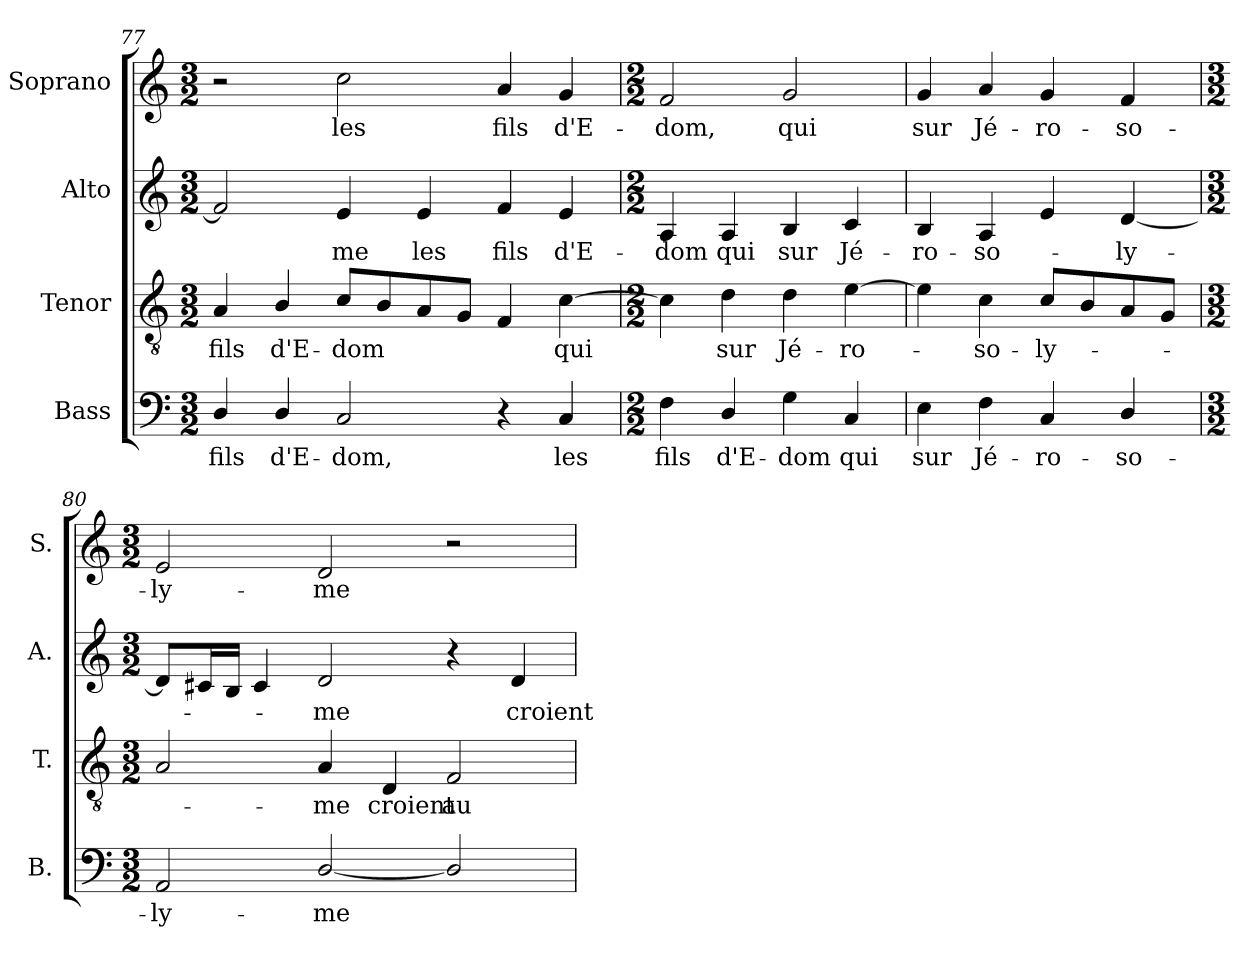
**kern	**text	**kern	**text	**kern	**text	**kern	**text
*part4	*part4	*part3	*part3	*part2	*part2	*part1	*part1
*staff4	*staff4	*staff3	*staff3	*staff2	*staff2	*staff1	*staff1
*I"Bass	*	*I"Tenor	*	*I"Alto	*	*I"Soprano	*
*I'B.	*	*I'T.	*	*I'A.	*	*I'S.	*
*clefF4	*	*clefGv2	*	*clefG2	*	*clefG2	*
*	*	*ITrd7c12	*	*	*	*	*
*k[]	*	*k[]	*	*k[]	*	*k[]	*
*C:	*	*C:	*	*C:	*	*C:	*
*M3/2	*	*M3/2	*	*M3/2	*	*M3/2	*
=77	=77	=77	=77	=77	=77	=77	=77
!	!LO:LY:b:color=#000000	!	!	!	!	!	!
!	!	!	!LO:LY:b:color=#000000	!	!	!	!
4Di/	fils	4AAi/	fils	2fi/]	.	2r	.
!	!LO:LY:b:color=#000000	!	!	!	!	!	!
!	!	!	!LO:LY:b:color=#000000	!	!	!	!
4Di/	d'E-	4BBi/	d'E-	.	.	.	.
!	!LO:LY:b:color=#000000	!	!	!	!	!	!
!	!	!	!LO:LY:b:color=#000000	!	!	!	!
!	!	!	!	!	!LO:LY:b:color=#000000	!	!
!	!	!	!	!	!	!	!LO:LY:b:color=#000000
2Ci/	-dom,	8Ci/L	-dom	4ei/	-me	2cci\	les
.	.	8BBi/	.	.	.	.	.
!	!	!	!	!	!LO:LY:b:color=#000000	!	!
.	.	8AAi/	.	4ei/	les	.	.
.	.	8GGi/J	.	.	.	.	.
!	!	!	!	!	!LO:LY:b:color=#000000	!	!
!	!	!	!	!	!	!	!LO:LY:b:color=#000000
4r	.	4FFi/	.	4fi/	fils	4ai/	fils
!	!LO:LY:b:color=#000000	!	!	!	!	!	!
!	!	!	!LO:LY:b:color=#000000	!	!	!	!
!	!	!	!	!	!LO:LY:b:color=#000000	!	!
!	!	!	!	!	!	!	!LO:LY:b:color=#000000
4Ci/	les	[4Ci\	qui	4ei/	d'E-	4gi/	d'E-
!!LO:PB:g=z
=78	=78	=78	=78	=78	=78	=78	=78
*M2/2	*	*M2/2	*	*M2/2	*	*M2/2	*
!	!LO:LY:b:color=#000000	!	!	!	!	!	!
!	!	!	!	!	!LO:LY:b:color=#000000	!	!
!	!	!	!	!	!	!	!LO:LY:b:color=#000000
4Fi\	fils	4Ci\]	.	4Ai/	-dom	2fi/	-dom,
!	!LO:LY:b:color=#000000	!	!	!	!	!	!
!	!	!	!LO:LY:b:color=#000000	!	!	!	!
!	!	!	!	!	!LO:LY:b:color=#000000	!	!
4Di/	d'E-	4Di\	sur	4Ai/	qui	.	.
!	!LO:LY:b:color=#000000	!	!	!	!	!	!
!	!	!	!LO:LY:b:color=#000000	!	!	!	!
!	!	!	!	!	!LO:LY:b:color=#000000	!	!
!	!	!	!	!	!	!	!LO:LY:b:color=#000000
4Gi\	-dom	4Di\	Jé-	4Bi/	sur	2gi/	qui
!	!LO:LY:b:color=#000000	!	!	!	!	!	!
!	!	!	!LO:LY:b:color=#000000	!	!	!	!
!	!	!	!	!	!LO:LY:b:color=#000000	!	!
4Ci/	qui	[4Ei\	-ro-	4ci/	Jé-	.	.
=79	=79	=79	=79	=79	=79	=79	=79
!	!LO:LY:b:color=#000000	!	!	!	!	!	!
!	!	!	!	!	!LO:LY:b:color=#000000	!	!
!	!	!	!	!	!	!	!LO:LY:b:color=#000000
4Ei\	sur	4Ei\]	.	4Bi/	-ro-	4gi/	sur
!	!LO:LY:b:color=#000000	!	!	!	!	!	!
!	!	!	!LO:LY:b:color=#000000	!	!	!	!
!	!	!	!	!	!LO:LY:b:color=#000000	!	!
!	!	!	!	!	!	!	!LO:LY:b:color=#000000
4Fi\	Jé-	4Ci\	-so-	4Ai/	-so-	4ai/	Jé-
!	!LO:LY:b:color=#000000	!	!	!	!	!	!
!	!	!	!LO:LY:b:color=#000000	!	!	!	!
!	!	!	!	!	!	!	!LO:LY:b:color=#000000
4Ci/	-ro-	8Ci/L	-ly-	4ei/	.	4gi/	-ro-
.	.	8BBi/	.	.	.	.	.
!	!LO:LY:b:color=#000000	!	!	!	!	!	!
!	!	!	!	!	!LO:LY:b:color=#000000	!	!
!	!	!	!	!	!	!	!LO:LY:b:color=#000000
4Di/	-so-	8AAi/	.	[4di/	-ly-	4fi/	-so-
.	.	8GGi/J	.	.	.	.	.
=80	=80	=80	=80	=80	=80	=80	=80
*M3/2	*	*M3/2	*	*M3/2	*	*M3/2	*
!	!LO:LY:b:color=#000000	!	!	!	!	!	!
!	!	!	!	!	!	!	!LO:LY:b:color=#000000
2AAi/	-ly-	2AAi/	.	8di/L]	.	2ei/	-ly-
.	.	.	.	16c#Xi/L	.	.	.
.	.	.	.	16Bi/JJ	.	.	.
.	.	.	.	4c#i/	.	.	.
!	!LO:LY:b:color=#000000	!	!	!	!	!	!
!	!	!	!LO:LY:b:color=#000000	!	!	!	!
!	!	!	!	!	!LO:LY:b:color=#000000	!	!
!	!	!	!	!	!	!	!LO:LY:b:color=#000000
[2Di/	-me	4AAi/	-me	2di/	-me	2di/	-me
!	!	!	!LO:LY:b:color=#000000	!	!	!	!
.	.	4DDi/	croient	.	.	.	.
!	!	!	!LO:LY:b:color=#000000	!	!	!	!
2Di/]	.	2FFi/	au	4r	.	2r	.
!	!	!	!	!	!LO:LY:b:color=#000000	!	!
.	.	.	.	4di/	croient	.	.
=	=	=	=	=	=	=	=
*-	*-	*-	*-	*-	*-	*-	*-
